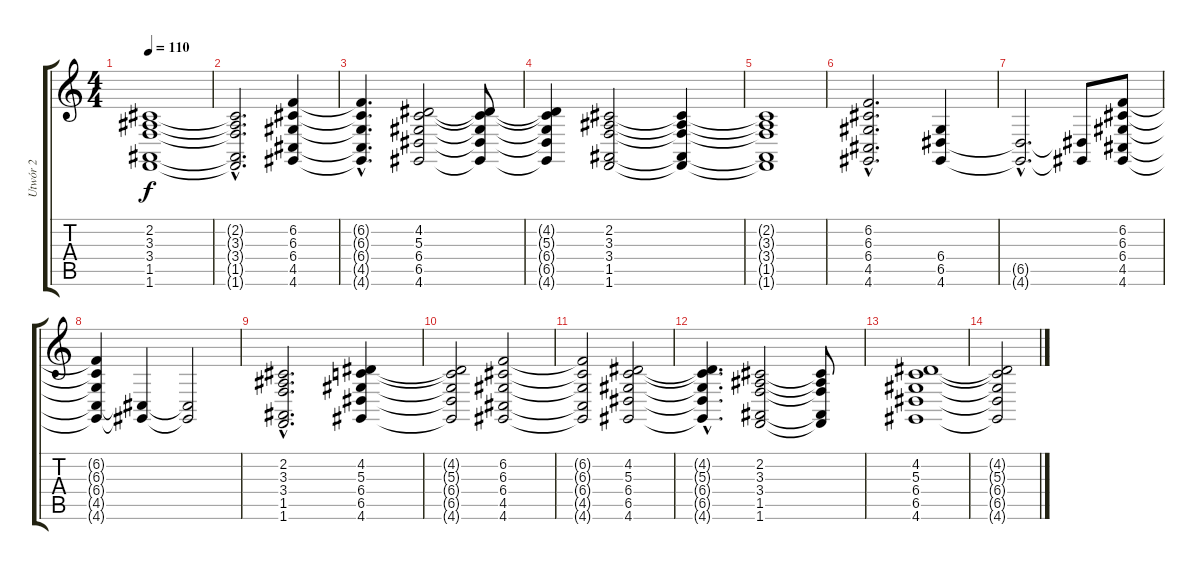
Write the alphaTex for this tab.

\track ("Utwór 2" "Utwór 2") {instrument pad2warm}
\staff {score tabs}
\tuning (E4 B3 G3 D3 A2 E2) {hide}
\ts (4 4)
\tempo 110
\clef g2
\ks c
(2.2 3.3 3.4 1.5 1.6).1{dy f instrument pad2warm} |
(2.2{hac t} 3.3{hac t} 3.4{hac t} 1.5{hac t} 1.6{hac t}).2{d} (6.2 6.3 6.4 4.5 4.6).4 |
(6.2{hac t} 6.3{hac t} 6.4{hac t} 4.5{hac t} 4.6{hac t}).4{d} (4.2 5.3 6.4 6.5 4.6).2 (4.2{t} 5.3{t} 6.4{t} 6.5{t} 4.6{t}).8 |
(4.2{t} 5.3{t} 6.4{t} 6.5{t} 4.6{t}).4 (2.2 3.3 3.4 1.5 1.6).2 (2.2{t} 3.3{t} 3.4{t} 1.5{t} 1.6{t}).4 |
(2.2{t} 3.3{t} 3.4{t} 1.5{t} 1.6{t}).1 |
(6.2{hac} 6.3{hac} 6.4{hac} 4.5{hac} 4.6{hac}).2{d} (6.4 6.5 4.6).4 |
(6.5{hac t} 4.6{hac t}).2{d} (6.5{t} 4.6{t}).8 (6.2 6.3 6.4 4.5 4.6).8 |
(6.2{t} 6.3{t} 6.4{t} 4.5{t} 4.6{t}).4 (4.5{t} 4.6{t}).4 (4.5{t} 4.6{t}).2 |
(2.2{hac} 3.3{hac} 3.4{hac} 1.5{hac} 1.6{hac}).2{d} (4.2 5.3 6.4 6.5 4.6).4 |
(4.2{t} 5.3{t} 6.4{t} 6.5{t} 4.6{t}).2 (6.2 6.3 6.4 4.5 4.6).2 |
(6.2{t} 6.3{t} 6.4{t} 4.5{t} 4.6{t}).2 (4.2 5.3 6.4 6.5 4.6).2 |
(4.2{hac t} 5.3{hac t} 6.4{hac t} 6.5{hac t} 4.6{hac t}).4{d} (2.2 3.3 3.4 1.5 1.6).2 (2.2{t} 3.3{t} 3.4{t} 1.5{t} 1.6{t}).8 |
(4.2 5.3 6.4 6.5 4.6).1 |
(4.2{t} 5.3{t} 6.4{t} 6.5{t} 4.6{t}).2
